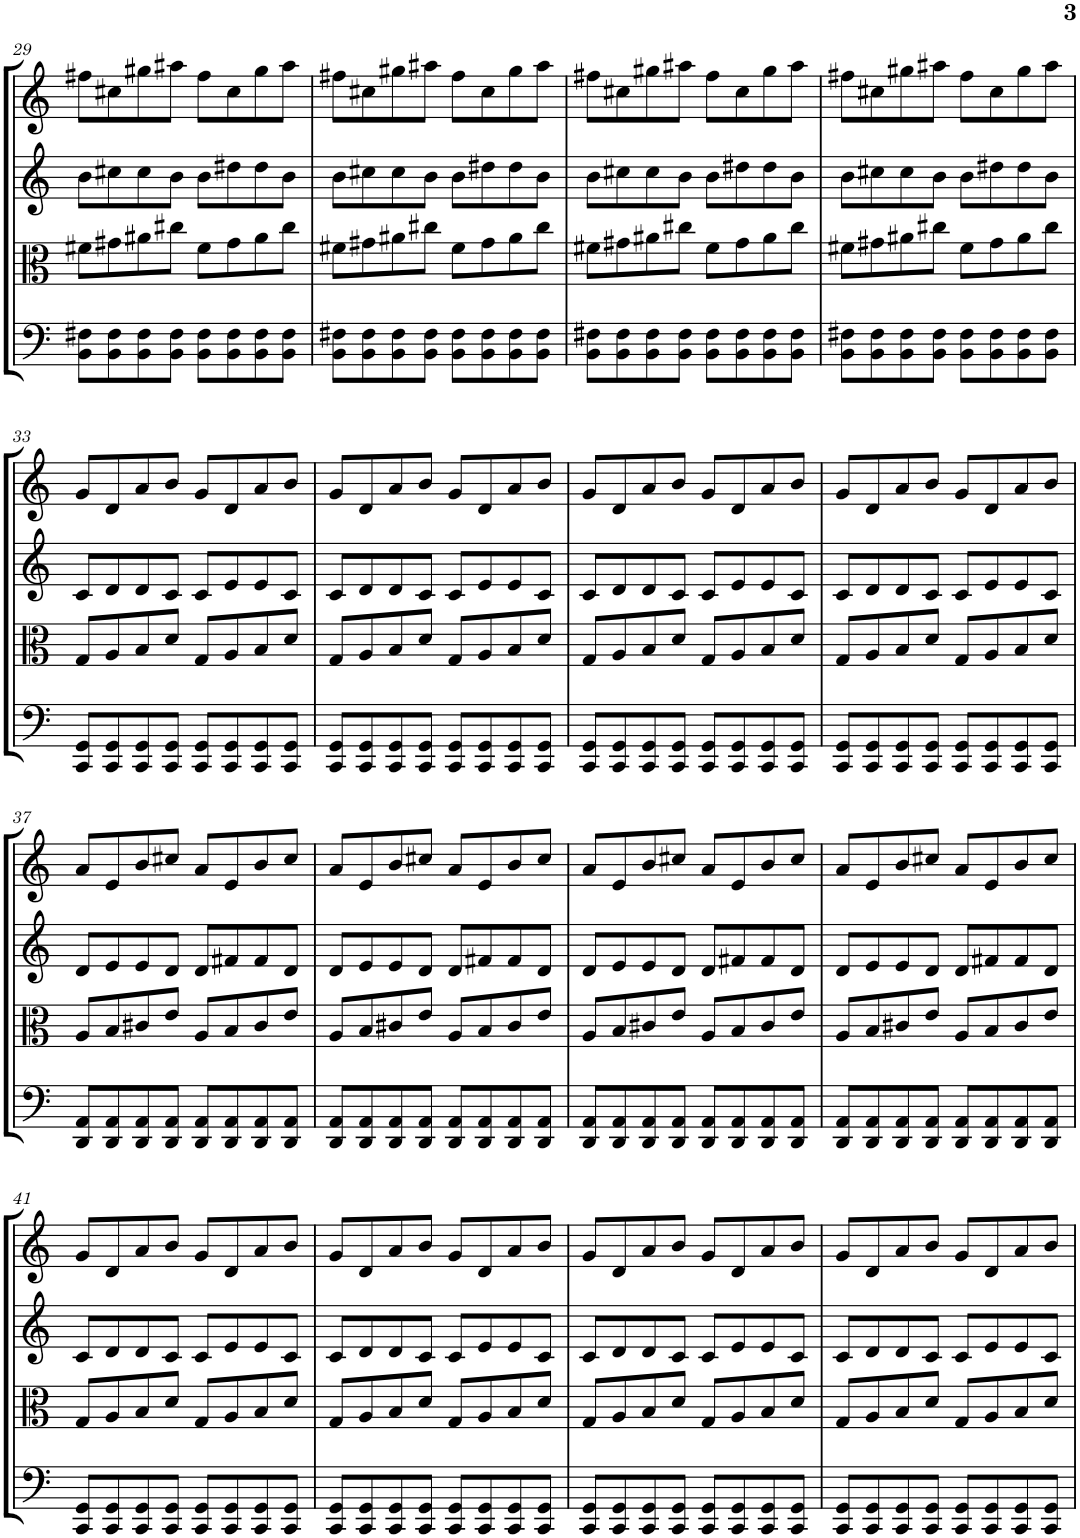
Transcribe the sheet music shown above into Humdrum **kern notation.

**kern	**kern	**kern	**kern
*part4	*part3	*part2	*part1
*staff4	*staff3	*staff2	*staff1
*I"Violoncello	*I"Viola	*I"Violin II	*I"Violin I
*I'Vc	*I'Vla	*I'Vln	*I'Vln
!!LO:PB:g=z
*clefF4	*clefC3	*clefG2	*clefG2
*k[]	*k[]	*k[]	*k[]
*M4/4	*M4/4	*M4/4	*M4/4
=29	=29	=29	=29
8BB\ 8F#X\L	8f#X\L	8b\L	8ff#X\L
8BB\ 8F#\	8g#X\	8cc#X\	8cc#X\
8BB\ 8F#\	8a#X\	8cc#\	8gg#X\
8BB\ 8F#\J	8cc#X\J	8b\J	8aa#X\J
8BB\ 8F#\L	8f#\L	8b\L	8ff#\L
8BB\ 8F#\	8g#\	8dd#X\	8cc#\
8BB\ 8F#\	8a#\	8dd#\	8gg#\
8BB\ 8F#\J	8cc#\J	8b\J	8aa#\J
=30	=30	=30	=30
8BB\ 8F#X\L	8f#X\L	8b\L	8ff#X\L
8BB\ 8F#\	8g#X\	8cc#X\	8cc#X\
8BB\ 8F#\	8a#X\	8cc#\	8gg#X\
8BB\ 8F#\J	8cc#X\J	8b\J	8aa#X\J
8BB\ 8F#\L	8f#\L	8b\L	8ff#\L
8BB\ 8F#\	8g#\	8dd#X\	8cc#\
8BB\ 8F#\	8a#\	8dd#\	8gg#\
8BB\ 8F#\J	8cc#\J	8b\J	8aa#\J
=31	=31	=31	=31
8BB\ 8F#X\L	8f#X\L	8b\L	8ff#X\L
8BB\ 8F#\	8g#X\	8cc#X\	8cc#X\
8BB\ 8F#\	8a#X\	8cc#\	8gg#X\
8BB\ 8F#\J	8cc#X\J	8b\J	8aa#X\J
8BB\ 8F#\L	8f#\L	8b\L	8ff#\L
8BB\ 8F#\	8g#\	8dd#X\	8cc#\
8BB\ 8F#\	8a#\	8dd#\	8gg#\
8BB\ 8F#\J	8cc#\J	8b\J	8aa#\J
=32	=32	=32	=32
8BB\ 8F#X\L	8f#X\L	8b\L	8ff#X\L
8BB\ 8F#\	8g#X\	8cc#X\	8cc#X\
8BB\ 8F#\	8a#X\	8cc#\	8gg#X\
8BB\ 8F#\J	8cc#X\J	8b\J	8aa#X\J
8BB\ 8F#\L	8f#\L	8b\L	8ff#\L
8BB\ 8F#\	8g#\	8dd#X\	8cc#\
8BB\ 8F#\	8a#\	8dd#\	8gg#\
8BB\ 8F#\J	8cc#\J	8b\J	8aa#\J
!!LO:LB:g=z
=33	=33	=33	=33
8CC/ 8GG/L	8G/L	8c/L	8g/L
8CC/ 8GG/	8A/	8d/	8d/
8CC/ 8GG/	8B/	8d/	8a/
8CC/ 8GG/J	8d/J	8c/J	8b/J
8CC/ 8GG/L	8G/L	8c/L	8g/L
8CC/ 8GG/	8A/	8e/	8d/
8CC/ 8GG/	8B/	8e/	8a/
8CC/ 8GG/J	8d/J	8c/J	8b/J
=34	=34	=34	=34
8CC/ 8GG/L	8G/L	8c/L	8g/L
8CC/ 8GG/	8A/	8d/	8d/
8CC/ 8GG/	8B/	8d/	8a/
8CC/ 8GG/J	8d/J	8c/J	8b/J
8CC/ 8GG/L	8G/L	8c/L	8g/L
8CC/ 8GG/	8A/	8e/	8d/
8CC/ 8GG/	8B/	8e/	8a/
8CC/ 8GG/J	8d/J	8c/J	8b/J
=35	=35	=35	=35
8CC/ 8GG/L	8G/L	8c/L	8g/L
8CC/ 8GG/	8A/	8d/	8d/
8CC/ 8GG/	8B/	8d/	8a/
8CC/ 8GG/J	8d/J	8c/J	8b/J
8CC/ 8GG/L	8G/L	8c/L	8g/L
8CC/ 8GG/	8A/	8e/	8d/
8CC/ 8GG/	8B/	8e/	8a/
8CC/ 8GG/J	8d/J	8c/J	8b/J
=36	=36	=36	=36
8CC/ 8GG/L	8G/L	8c/L	8g/L
8CC/ 8GG/	8A/	8d/	8d/
8CC/ 8GG/	8B/	8d/	8a/
8CC/ 8GG/J	8d/J	8c/J	8b/J
8CC/ 8GG/L	8G/L	8c/L	8g/L
8CC/ 8GG/	8A/	8e/	8d/
8CC/ 8GG/	8B/	8e/	8a/
8CC/ 8GG/J	8d/J	8c/J	8b/J
!!LO:LB:g=z
=37	=37	=37	=37
8DD/ 8AA/L	8A/L	8d/L	8a/L
8DD/ 8AA/	8B/	8e/	8e/
8DD/ 8AA/	8c#X/	8e/	8b/
8DD/ 8AA/J	8e/J	8d/J	8cc#X/J
8DD/ 8AA/L	8A/L	8d/L	8a/L
8DD/ 8AA/	8B/	8f#X/	8e/
8DD/ 8AA/	8c#/	8f#/	8b/
8DD/ 8AA/J	8e/J	8d/J	8cc#/J
=38	=38	=38	=38
8DD/ 8AA/L	8A/L	8d/L	8a/L
8DD/ 8AA/	8B/	8e/	8e/
8DD/ 8AA/	8c#X/	8e/	8b/
8DD/ 8AA/J	8e/J	8d/J	8cc#X/J
8DD/ 8AA/L	8A/L	8d/L	8a/L
8DD/ 8AA/	8B/	8f#X/	8e/
8DD/ 8AA/	8c#/	8f#/	8b/
8DD/ 8AA/J	8e/J	8d/J	8cc#/J
=39	=39	=39	=39
8DD/ 8AA/L	8A/L	8d/L	8a/L
8DD/ 8AA/	8B/	8e/	8e/
8DD/ 8AA/	8c#X/	8e/	8b/
8DD/ 8AA/J	8e/J	8d/J	8cc#X/J
8DD/ 8AA/L	8A/L	8d/L	8a/L
8DD/ 8AA/	8B/	8f#X/	8e/
8DD/ 8AA/	8c#/	8f#/	8b/
8DD/ 8AA/J	8e/J	8d/J	8cc#/J
=40	=40	=40	=40
8DD/ 8AA/L	8A/L	8d/L	8a/L
8DD/ 8AA/	8B/	8e/	8e/
8DD/ 8AA/	8c#X/	8e/	8b/
8DD/ 8AA/J	8e/J	8d/J	8cc#X/J
8DD/ 8AA/L	8A/L	8d/L	8a/L
8DD/ 8AA/	8B/	8f#X/	8e/
8DD/ 8AA/	8c#/	8f#/	8b/
8DD/ 8AA/J	8e/J	8d/J	8cc#/J
!!LO:LB:g=z
=41	=41	=41	=41
8CC/ 8GG/L	8G/L	8c/L	8g/L
8CC/ 8GG/	8A/	8d/	8d/
8CC/ 8GG/	8B/	8d/	8a/
8CC/ 8GG/J	8d/J	8c/J	8b/J
8CC/ 8GG/L	8G/L	8c/L	8g/L
8CC/ 8GG/	8A/	8e/	8d/
8CC/ 8GG/	8B/	8e/	8a/
8CC/ 8GG/J	8d/J	8c/J	8b/J
=42	=42	=42	=42
8CC/ 8GG/L	8G/L	8c/L	8g/L
8CC/ 8GG/	8A/	8d/	8d/
8CC/ 8GG/	8B/	8d/	8a/
8CC/ 8GG/J	8d/J	8c/J	8b/J
8CC/ 8GG/L	8G/L	8c/L	8g/L
8CC/ 8GG/	8A/	8e/	8d/
8CC/ 8GG/	8B/	8e/	8a/
8CC/ 8GG/J	8d/J	8c/J	8b/J
=43	=43	=43	=43
8CC/ 8GG/L	8G/L	8c/L	8g/L
8CC/ 8GG/	8A/	8d/	8d/
8CC/ 8GG/	8B/	8d/	8a/
8CC/ 8GG/J	8d/J	8c/J	8b/J
8CC/ 8GG/L	8G/L	8c/L	8g/L
8CC/ 8GG/	8A/	8e/	8d/
8CC/ 8GG/	8B/	8e/	8a/
8CC/ 8GG/J	8d/J	8c/J	8b/J
=44	=44	=44	=44
8CC/ 8GG/L	8G/L	8c/L	8g/L
8CC/ 8GG/	8A/	8d/	8d/
8CC/ 8GG/	8B/	8d/	8a/
8CC/ 8GG/J	8d/J	8c/J	8b/J
8CC/ 8GG/L	8G/L	8c/L	8g/L
8CC/ 8GG/	8A/	8e/	8d/
8CC/ 8GG/	8B/	8e/	8a/
8CC/ 8GG/J	8d/J	8c/J	8b/J
=	=	=	=
*-	*-	*-	*-
